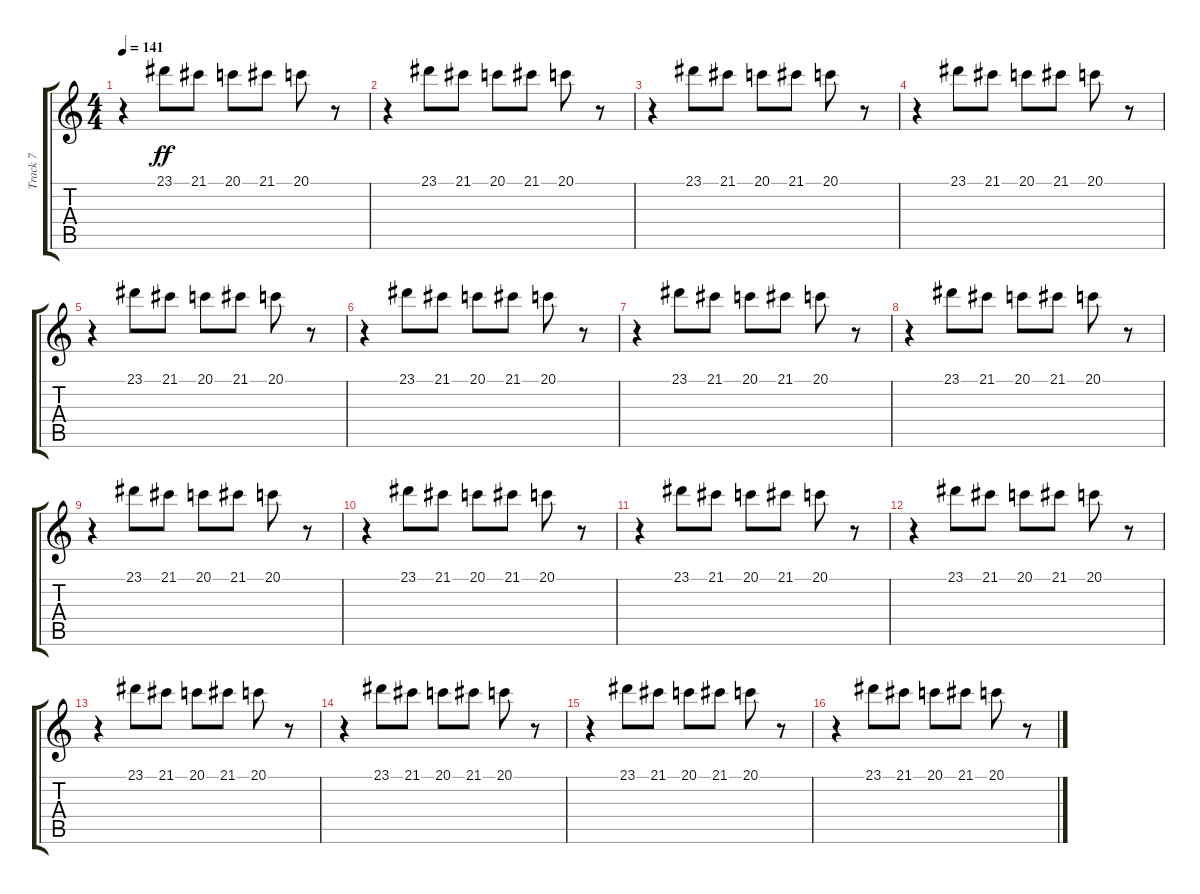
\track ("Track 7" "Track 7") {instrument electricpiano1}
\staff {score tabs}
\tuning (E4 B3 G3 D3 A2 E2) {hide}
\ts (4 4)
\tempo 141
\clef g2
\ks c
r.4{dy ff} 23.1.8 21.1.8 20.1.8 21.1.8 20.1.8 r.8 |
r.4 23.1.8 21.1.8 20.1.8 21.1.8 20.1.8 r.8 |
r.4 23.1.8 21.1.8 20.1.8 21.1.8 20.1.8 r.8 |
r.4 23.1.8 21.1.8 20.1.8 21.1.8 20.1.8 r.8 |
r.4 23.1.8 21.1.8 20.1.8 21.1.8 20.1.8 r.8 |
r.4 23.1.8 21.1.8 20.1.8 21.1.8 20.1.8 r.8 |
r.4 23.1.8 21.1.8 20.1.8 21.1.8 20.1.8 r.8 |
r.4 23.1.8 21.1.8 20.1.8 21.1.8 20.1.8 r.8 |
r.4 23.1.8 21.1.8 20.1.8 21.1.8 20.1.8 r.8 |
r.4 23.1.8 21.1.8 20.1.8 21.1.8 20.1.8 r.8 |
r.4 23.1.8 21.1.8 20.1.8 21.1.8 20.1.8 r.8 |
r.4 23.1.8 21.1.8 20.1.8 21.1.8 20.1.8 r.8 |
r.4 23.1.8 21.1.8 20.1.8 21.1.8 20.1.8 r.8 |
r.4 23.1.8 21.1.8 20.1.8 21.1.8 20.1.8 r.8 |
r.4 23.1.8 21.1.8 20.1.8 21.1.8 20.1.8 r.8 |
r.4 23.1.8 21.1.8 20.1.8 21.1.8 20.1.8 r.8
